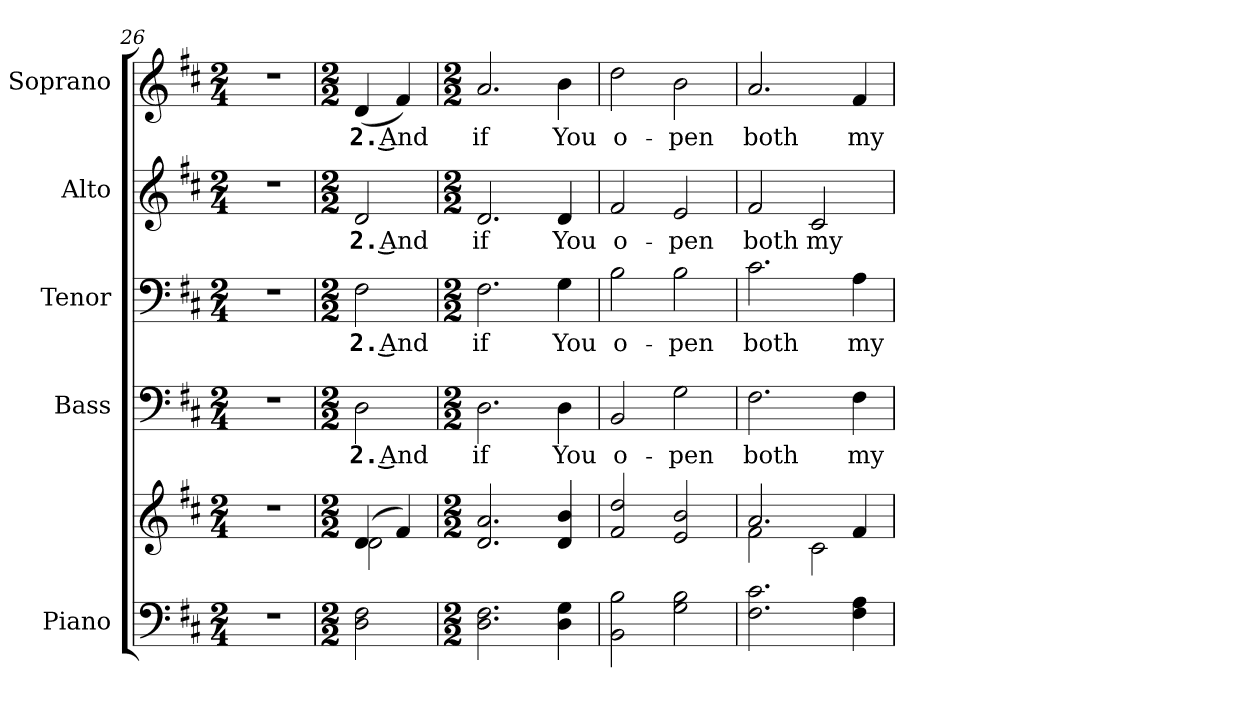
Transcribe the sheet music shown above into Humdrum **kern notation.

**kern	**kern	**kern	**text	**kern	**text	**kern	**text	**kern	**text
*part5	*part5	*part4	*part4	*part3	*part3	*part2	*part2	*part1	*part1
*staff6	*staff5	*staff4	*staff4	*staff3	*staff3	*staff2	*staff2	*staff1	*staff1
*I"Piano	*	*I"Bass	*	*I"Tenor	*	*I"Alto	*	*I"Soprano	*
*I'Pno.	*	*I'B.	*	*I'T.	*	*I'A.	*	*I'S.	*
*clefF4	*clefG2	*clefF4	*	*clefF4	*	*clefG2	*	*clefG2	*
*k[f#c#]	*k[f#c#]	*k[f#c#]	*	*k[f#c#]	*	*k[f#c#]	*	*k[f#c#]	*
*D:	*D:	*D:	*	*D:	*	*D:	*	*D:	*
*M2/4	*M2/4	*M2/4	*	*M2/4	*	*M2/4	*	*M2/4	*
=26	=26	=26	=26	=26	=26	=26	=26	=26	=26
2r	2r	2r	.	2r	.	2r	.	2r	.
=27	=27	=27	=27	=27	=27	=27	=27	=27	=27
*M2/2	*M2/2	*M2/2	*	*M2/2	*	*M2/2	*	*M2/2	*
*	*^	*	*	*	*	*	*	*	*
!	!	!	!	!LO:LY:b:color=#000000	!	!	!	!	!	!
!	!	!	!	!	!	!LO:LY:b:color=#000000	!	!	!	!
!	!	!	!	!	!	!	!	!LO:LY:b:color=#000000	!	!
!	!	!	!	!	!	!	!	!	!	!LO:LY:b:color=#000000
2Di\ 2F#i	(4di/	2di\	2Di\	2. And	2F#i\	2. And	2di/	2. And	(4di/	2. And
.	4f#i/)	.	.	.	.	.	.	.	4f#i/)	.
*	*v	*v	*	*	*	*	*	*	*	*
=28	=28	=28	=28	=28	=28	=28	=28	=28	=28
*M2/2	*M2/2	*M2/2	*	*M2/2	*	*M2/2	*	*M2/2	*
!	!	!	!LO:LY:b:color=#000000	!	!	!	!	!	!
!	!	!	!	!	!LO:LY:b:color=#000000	!	!	!	!
!	!	!	!	!	!	!	!LO:LY:b:color=#000000	!	!
!	!	!	!	!	!	!	!	!	!LO:LY:b:color=#000000
2.Di\ 2.F#i	2.di/ 2.ai	2.Di\	if	2.F#i\	if	2.di/	if	2.ai/	if
!	!	!	!LO:LY:b:color=#000000	!	!	!	!	!	!
!	!	!	!	!	!LO:LY:b:color=#000000	!	!	!	!
!	!	!	!	!	!	!	!LO:LY:b:color=#000000	!	!
!	!	!	!	!	!	!	!	!	!LO:LY:b:color=#000000
4Di\ 4Gi	4di/ 4bi	4Di\	You	4Gi\	You	4di/	You	4bi\	You
=29	=29	=29	=29	=29	=29	=29	=29	=29	=29
!	!	!	!LO:LY:b:color=#000000	!	!	!	!	!	!
!	!	!	!	!	!LO:LY:b:color=#000000	!	!	!	!
!	!	!	!	!	!	!	!LO:LY:b:color=#000000	!	!
!	!	!	!	!	!	!	!	!	!LO:LY:b:color=#000000
2BBi\ 2Bi	2f#i/ 2ddi	2BBi/	o-	2Bi\	o-	2f#i/	o-	2ddi\	o-
!	!	!	!LO:LY:b:color=#000000	!	!	!	!	!	!
!	!	!	!	!	!LO:LY:b:color=#000000	!	!	!	!
!	!	!	!	!	!	!	!LO:LY:b:color=#000000	!	!
!	!	!	!	!	!	!	!	!	!LO:LY:b:color=#000000
2Gi\ 2Bi	2ei/ 2bi	2Gi\	-pen	2Bi\	-pen	2ei/	-pen	2bi\	-pen
=30	=30	=30	=30	=30	=30	=30	=30	=30	=30
*	*^	*	*	*	*	*	*	*	*
!	!	!	!	!LO:LY:b:color=#000000	!	!	!	!	!	!
!	!	!	!	!	!	!LO:LY:b:color=#000000	!	!	!	!
!	!	!	!	!	!	!	!	!LO:LY:b:color=#000000	!	!
!	!	!	!	!	!	!	!	!	!	!LO:LY:b:color=#000000
2.F#i\ 2.c#i	2.ai/	2f#i\	2.F#i\	both	2.c#i\	both	2f#i/	both	2.ai/	both
!	!	!	!	!	!	!	!	!LO:LY:b:color=#000000	!	!
.	.	2c#i\	.	.	.	.	2c#i/	my	.	.
!	!	!	!	!LO:LY:b:color=#000000	!	!	!	!	!	!
!	!	!	!	!	!	!LO:LY:b:color=#000000	!	!	!	!
!	!	!	!	!	!	!	!	!	!	!LO:LY:b:color=#000000
4F#i\ 4Ai	4f#i/	.	4F#i\	my	4Ai\	my	.	.	4f#i/	my
*	*v	*v	*	*	*	*	*	*	*	*
=	=	=	=	=	=	=	=	=	=
*-	*-	*-	*-	*-	*-	*-	*-	*-	*-
